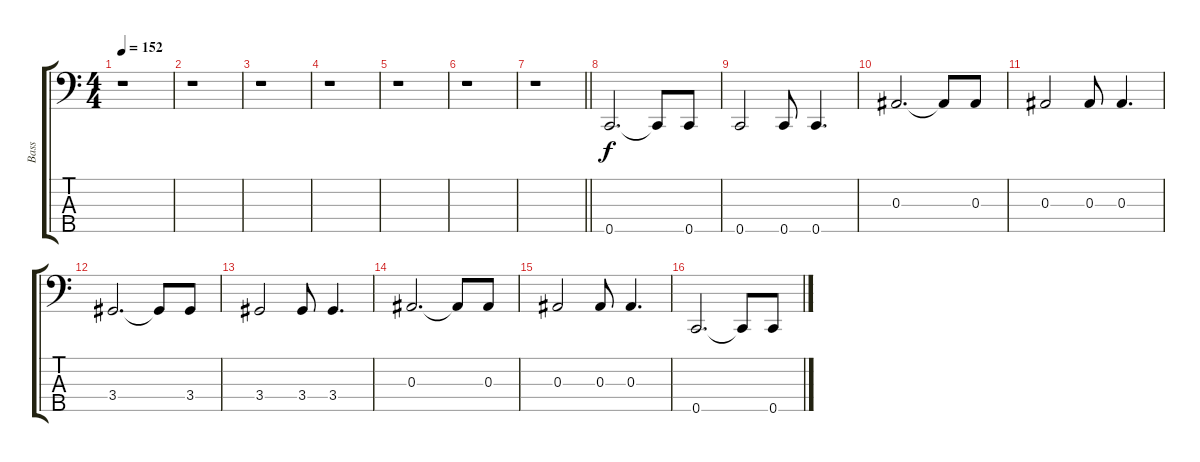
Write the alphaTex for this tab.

\track ("Bass" "Bass") {instrument electricbasspick}
\staff {score tabs}
\tuning (Ab2 Eb2 Bb1 F1 C1) {hide}
\ts (4 4)
\tempo 152
\clef f4
\ks c
r.1{dy f} |
r.1 |
r.1 |
r.1 |
r.1 |
r.1 |
\barLineRight lightlight
r.1 |
\section ("" " ")
0.5.2{d} 0.5{t}.8 0.5.8 |
0.5.2 0.5.8 0.5.4{d} |
0.3.2{d} 0.3{t}.8 0.3.8 |
0.3.2 0.3.8 0.3.4{d} |
3.4.2{d} 3.4{t}.8 3.4.8 |
3.4.2 3.4.8 3.4.4{d} |
0.3.2{d} 0.3{t}.8 0.3.8 |
0.3.2 0.3.8 0.3.4{d} |
0.5.2{d} 0.5{t}.8 0.5.8
